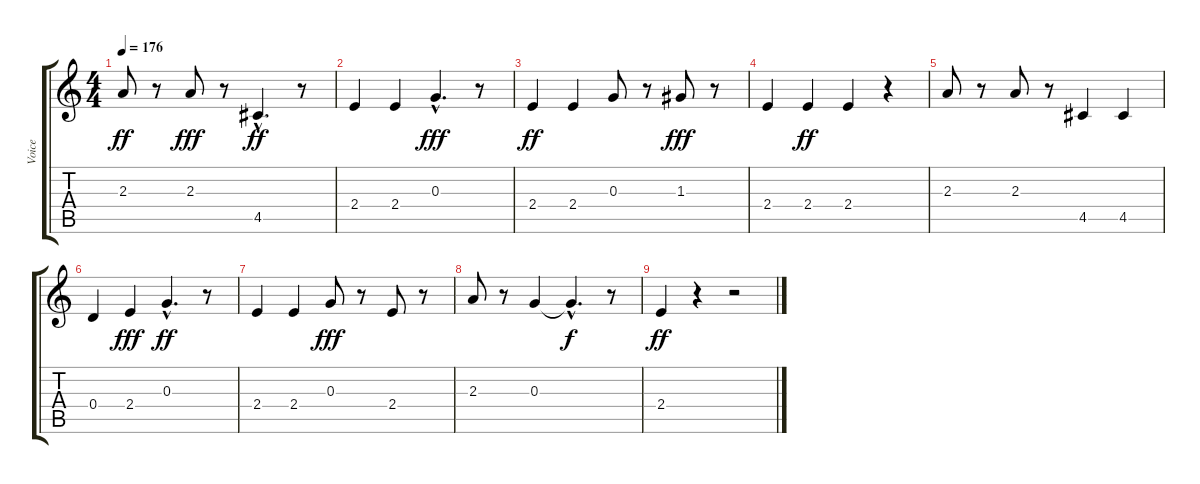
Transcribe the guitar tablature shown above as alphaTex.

\track ("Voice" "Voice") {instrument fretlessbass}
\staff {score tabs}
\tuning (E4 B3 G3 D3 A2 E2) {hide}
\ts (4 4)
\tempo 176
\clef g2
\ks c
2.3.8{dy ff} r.8 2.3.8{dy fff} r.8 4.5{hac}.4{d dy ff} r.8 |
2.4.4 2.4.4 0.3{hac}.4{d dy fff} r.8 |
2.4.4{dy ff} 2.4.4 0.3.8 r.8 1.3.8{dy fff} r.8 |
2.4.4 2.4.4{dy ff} 2.4.4 r.4 |
2.3.8 r.8 2.3.8 r.8 4.5.4 4.5.4 |
0.4.4 2.4.4{dy fff} 0.3{hac}.4{d dy ff} r.8 |
2.4.4 2.4.4 0.3.8{dy fff} r.8 2.4.8 r.8 |
2.3.8 r.8 0.3.4 0.3{hac t}.4{d dy f} r.8 |
2.4.4{dy ff} r.4 r.2
